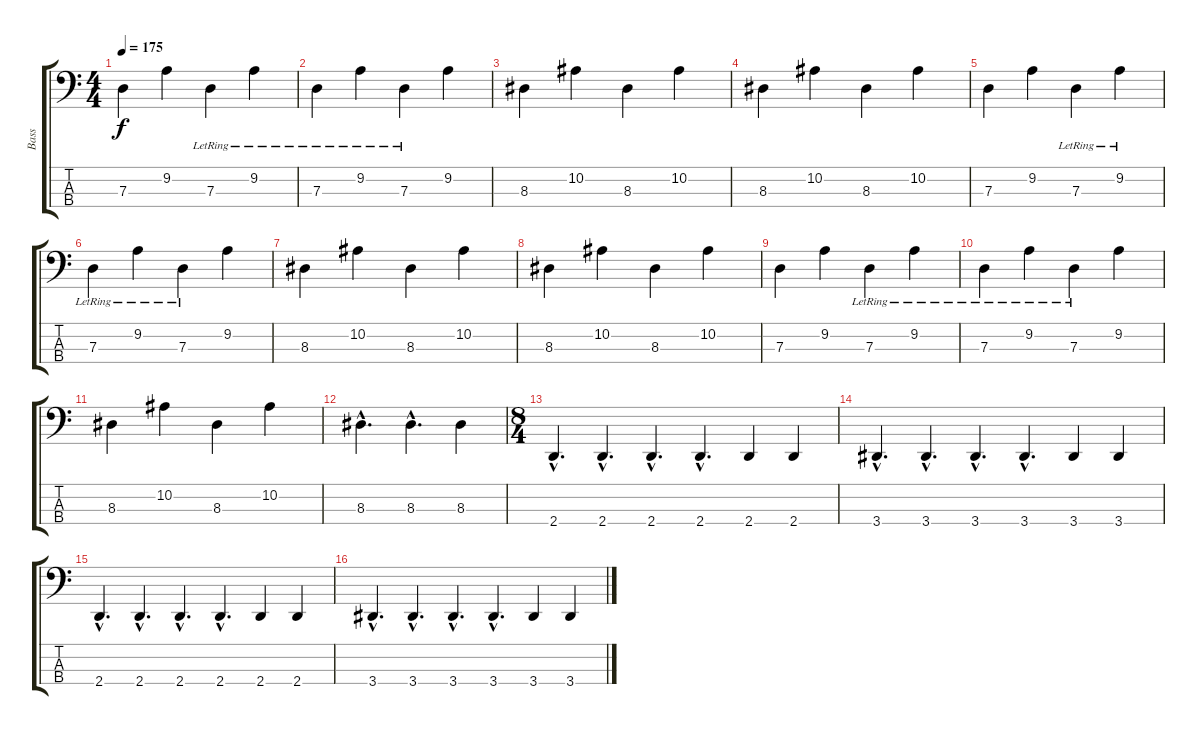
\track ("Bass" "Bass") {instrument electricbasspick}
\staff {score tabs}
\tuning (F2 C2 G1 C1) {hide}
\ts (4 4)
\tempo 175
\clef f4
\ks c
7.3.4{dy f} 9.2.4 7.3{lr}.4 9.2{lr}.4 |
7.3{lr}.4 9.2{lr}.4 7.3{lr}.4 9.2.4 |
8.3.4 10.2.4 8.3.4 10.2.4 |
8.3.4 10.2.4 8.3.4 10.2.4 |
7.3.4 9.2.4 7.3{lr}.4 9.2{lr}.4 |
7.3{lr}.4 9.2{lr}.4 7.3{lr}.4 9.2.4 |
8.3.4 10.2.4 8.3.4 10.2.4 |
8.3.4 10.2.4 8.3.4 10.2.4 |
7.3.4 9.2.4 7.3{lr}.4 9.2{lr}.4 |
7.3{lr}.4 9.2{lr}.4 7.3{lr}.4 9.2.4 |
8.3.4 10.2.4 8.3.4 10.2.4 |
8.3{hac}.4{d} 8.3{hac}.4{d} 8.3.4 |
\ts (8 4)
2.4{hac}.4{d} 2.4{hac}.4{d} 2.4{hac}.4{d} 2.4{hac}.4{d} 2.4.4 2.4.4 |
3.4{hac}.4{d} 3.4{hac}.4{d} 3.4{hac}.4{d} 3.4{hac}.4{d} 3.4.4 3.4.4 |
2.4{hac}.4{d} 2.4{hac}.4{d} 2.4{hac}.4{d} 2.4{hac}.4{d} 2.4.4 2.4.4 |
3.4{hac}.4{d} 3.4{hac}.4{d} 3.4{hac}.4{d} 3.4{hac}.4{d} 3.4.4 3.4.4
